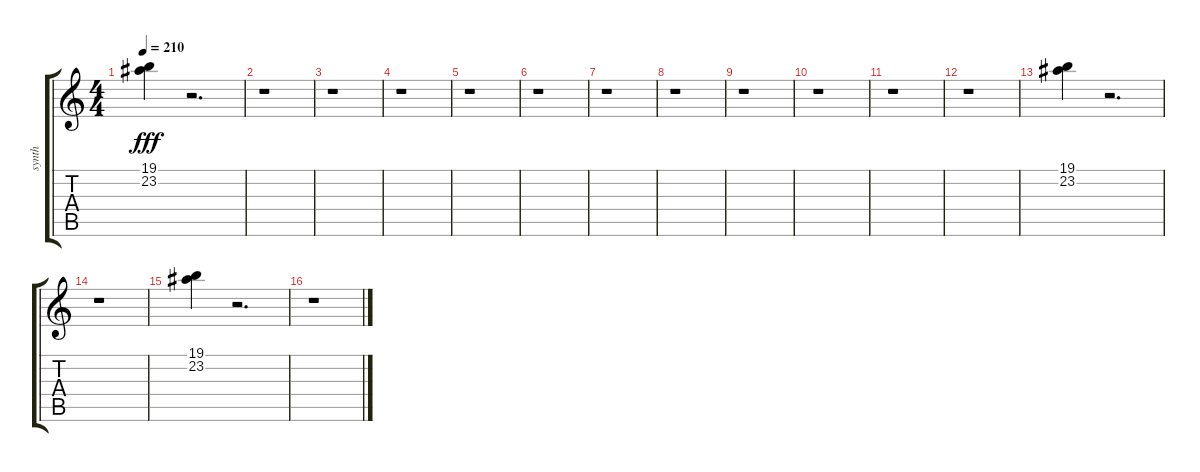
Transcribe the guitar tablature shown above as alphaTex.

\track ("synth" "synth") {instrument stringensemble2}
\staff {score tabs}
\tuning (E4 B3 G3 D3 A2 E2) {hide}
\ts (4 4)
\tempo 210
\clef g2
\ks c
(19.1 23.2).4{dy fff} r.2{d} |
r.1 |
r.1 |
r.1 |
r.1 |
r.1 |
r.1 |
r.1 |
r.1 |
r.1 |
r.1 |
r.1 |
(19.1 23.2).4 r.2{d} |
r.1 |
(19.1 23.2).4 r.2{d} |
r.1
